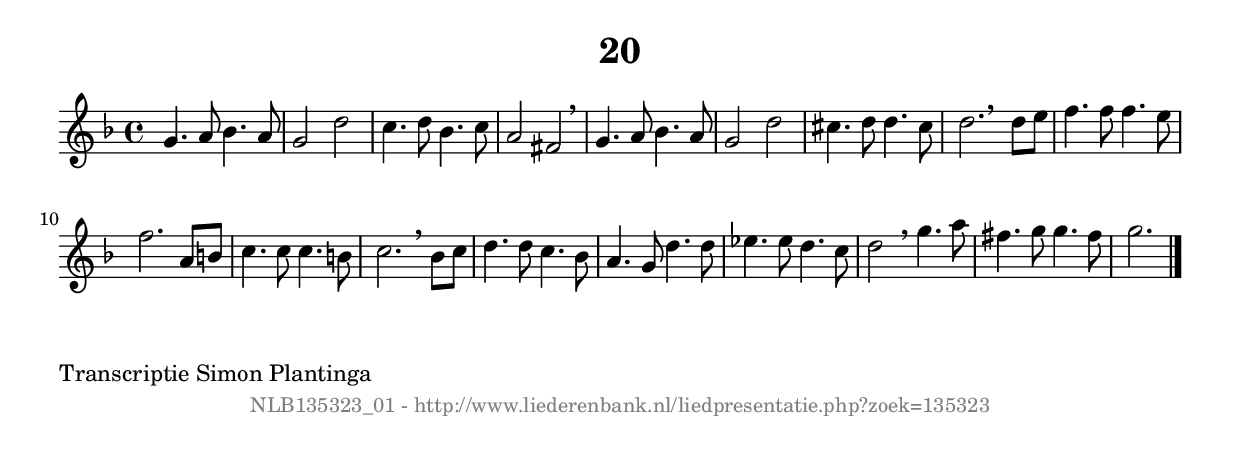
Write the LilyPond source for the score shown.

%
% produced by wce2krn 1.64 (7 June 2014)
%
\version"2.16"
#(append! paper-alist '(("long" . (cons (* 210 mm) (* 2000 mm)))))
#(set-default-paper-size "long")
sb = {\breathe}
mBreak = {\breathe }
bBreak = {\breathe }
x = {\once\override NoteHead #'style = #'cross }
gl=\glissando
itime={\override Staff.TimeSignature #'stencil = ##f }
ficta = {\once\set suggestAccidentals = ##t}
fine = {\once\override Score.RehearsalMark #'self-alignment-X = #1 \mark \markup {\italic{Fine}}}
dc = {\once\override Score.RehearsalMark #'self-alignment-X = #1 \mark \markup {\italic{D.C.}}}
dcf = {\once\override Score.RehearsalMark #'self-alignment-X = #1 \mark \markup {\italic{D.C. al Fine}}}
dcc = {\once\override Score.RehearsalMark #'self-alignment-X = #1 \mark \markup {\italic{D.C. al Coda}}}
ds = {\once\override Score.RehearsalMark #'self-alignment-X = #1 \mark \markup {\italic{D.S.}}}
dsf = {\once\override Score.RehearsalMark #'self-alignment-X = #1 \mark \markup {\italic{D.S. al Fine}}}
dsc = {\once\override Score.RehearsalMark #'self-alignment-X = #1 \mark \markup {\italic{D.S. al Coda}}}
pv = {\set Score.repeatCommands = #'((volta "1"))}
sv = {\set Score.repeatCommands = #'((volta "2"))}
tv = {\set Score.repeatCommands = #'((volta "3"))}
qv = {\set Score.repeatCommands = #'((volta "4"))}
xv = {\set Score.repeatCommands = #'((volta #f))}
\header{ tagline = ""
title = "20"
}
\score {{
\key g \dorian
\relative g'
{
\set melismaBusyProperties = #'()
\time 4/4
\tempo 4=120
\override Score.MetronomeMark #'transparent = ##t
\override Score.RehearsalMark #'break-visibility = #(vector #t #t #f)
g4. a8 bes4. a8 | g2 d'2 | c4. d8 bes4. c8 | a2 fis2 \sb | g4. a8 bes4. a8 | g2 d'2 | cis4. d8 d4. cis8 | d2. \bar ":|:" \bBreak
d8 e8 | f4. f8 f4. e8 | f2. a,8 b8 | c4. c8 c4. b8 | c2. \sb bes8 c8 | d4. d8 c4. bes8 | a4. g8 d'4. d8 | ees4. es8 d4. c8 | d2 \sb g4. a8 | fis4. g8 g4. fis8 | g2. \bar "|."
 }}
 \midi { }
 \layout {
            indent = 0.0\cm
}
}
\markup { \wordwrap-string #" 
Transcriptie Simon Plantinga
"}
\markup { \vspace #0 } \markup { \with-color #grey \fill-line { \center-column { \smaller "NLB135323_01 - http://www.liederenbank.nl/liedpresentatie.php?zoek=135323" } } }
